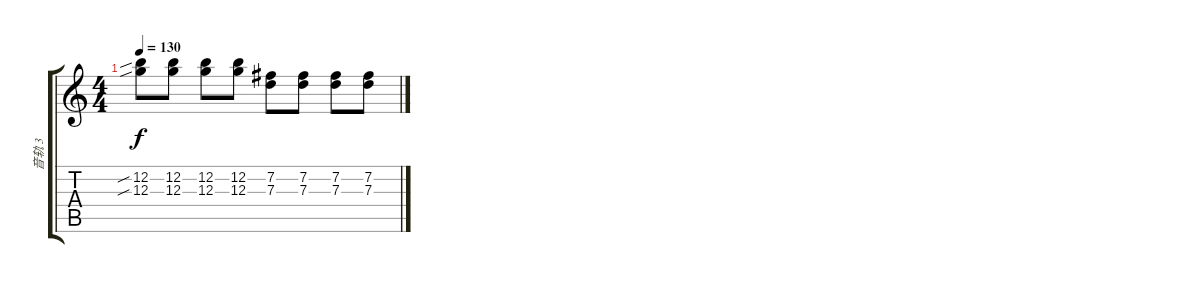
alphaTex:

\track ("音轨 3" "音轨 3") {instrument overdrivenguitar}
\staff {score tabs}
\tuning (E4 B3 G3 D3 A2 E2) {hide}
\ts (4 4)
\tempo 130
\clef g2
\ks c
(12.2{sib} 12.3{sib}).8{dy f} (12.2 12.3).8 (12.2 12.3).8 (12.2 12.3).8 (7.2 7.3).8 (7.2 7.3).8 (7.2 7.3).8 (7.2 7.3).8
